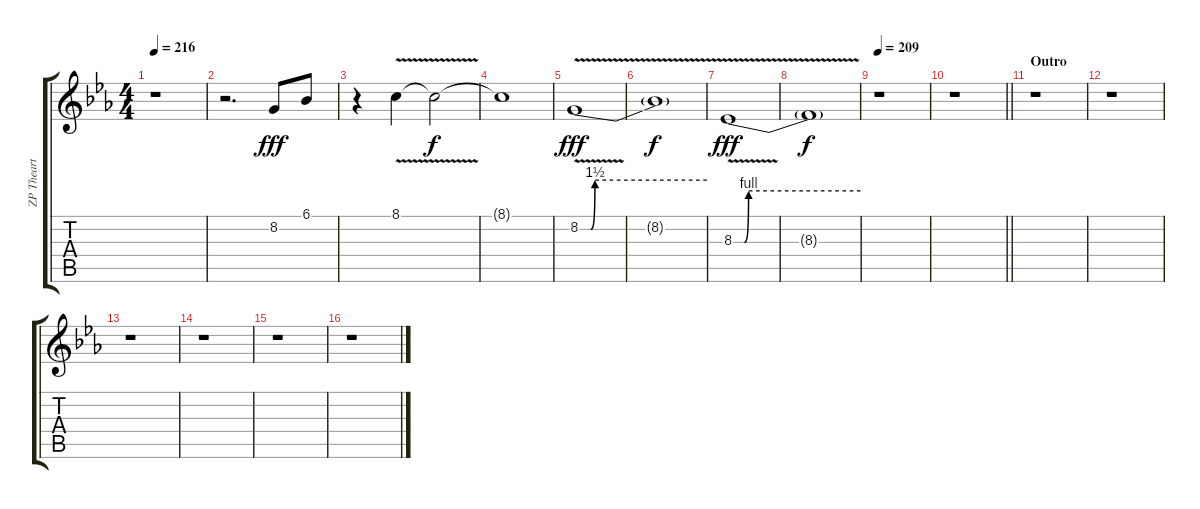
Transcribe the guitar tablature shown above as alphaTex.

\track ("ZP Theart (Lead and Back-up Vocals); Eve" "ZP Theart ") {instrument lead2sawtooth}
\staff {score tabs}
\tuning (E4 B3 G3 D3 A2 E2) {hide}
\ts (4 4)
\tempo 216
\clef g2
\ks eb
r.1{dy f} |
r.2{d} 8.2.8{dy fff} 6.1.8 |
r.4 8.1{v}.4 8.1{t}.2{dy f} |
8.1{t}.1 |
8.2{be (custom 0 0 5 0 7 6 60 6) v}.1{dy fff} |
8.2{t}.1{dy f} |
8.3{be (custom 0 0 5 0 7 4 60 4) v}.1{dy fff} |
8.3{t}.1{dy f} |
\tempo 209
r.1 |
\barLineRight lightlight
r.1 |
\section ("" "Outro")
r.1 |
r.1 |
r.1 |
r.1 |
r.1 |
r.1
